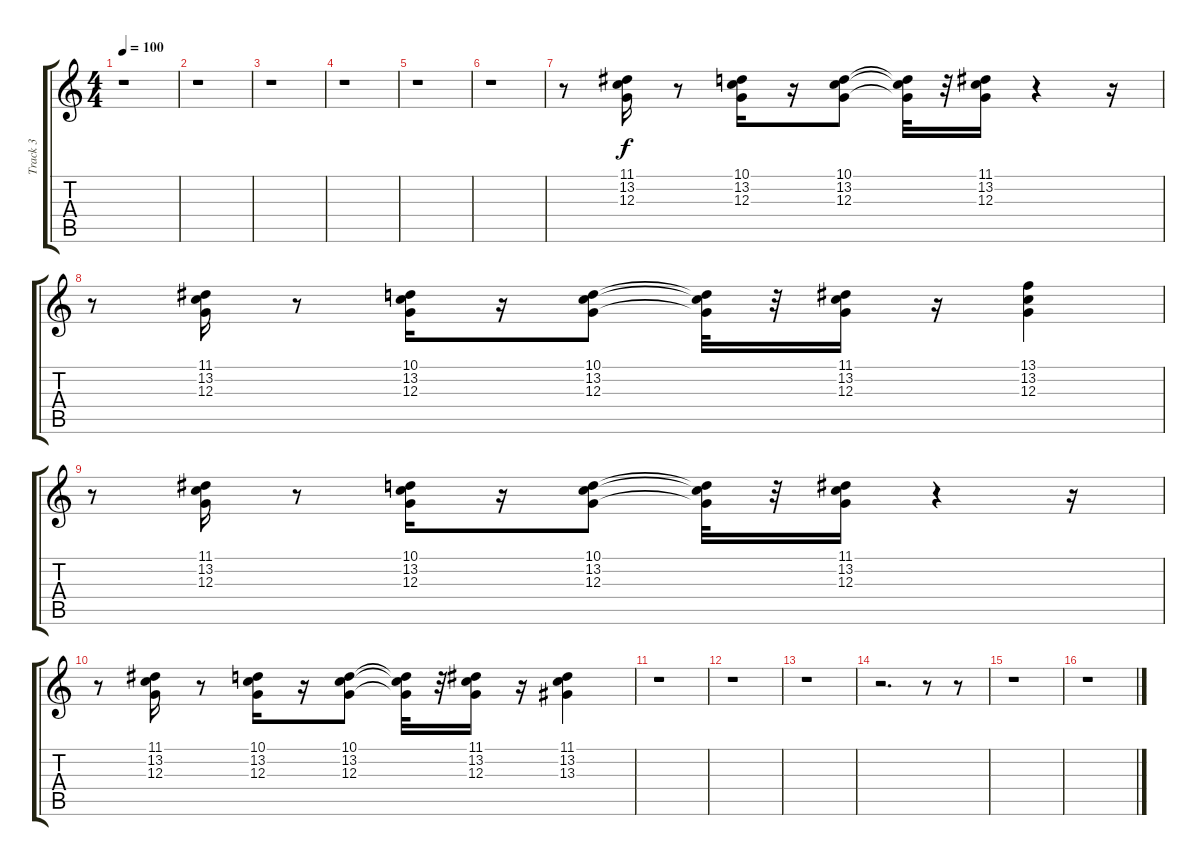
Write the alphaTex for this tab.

\track ("Track 3" "Track 3") {instrument pizzicatostrings}
\staff {score tabs}
\tuning (E4 B3 G3 D3 A2 E2) {hide}
\ts (4 4)
\tempo 100
\clef g2
\ks c
r.1{dy ff} |
r.1 |
r.1 |
r.1 |
r.1 |
r.1 |
r.8{instrument brasssection} (11.1 13.2 12.3).16{dy f} r.8 (10.1 13.2 12.3).16 r.16 (10.1 13.2 12.3).8 (10.1{t} 13.2{t} 12.3{t}).32 r.32 (11.1 13.2 12.3).16 r.4 r.16 |
r.8 (11.1 13.2 12.3).16 r.8 (10.1 13.2 12.3).16 r.16 (10.1 13.2 12.3).8 (10.1{t} 13.2{t} 12.3{t}).32 r.32 (11.1 13.2 12.3).16 r.16 (13.1 13.2 12.3).4 |
r.8 (11.1 13.2 12.3).16 r.8 (10.1 13.2 12.3).16 r.16 (10.1 13.2 12.3).8 (10.1{t} 13.2{t} 12.3{t}).32 r.32 (11.1 13.2 12.3).16 r.4 r.16 |
r.8 (11.1 13.2 12.3).16 r.8 (10.1 13.2 12.3).16 r.16 (10.1 13.2 12.3).8 (10.1{t} 13.2{t} 12.3{t}).32 r.32 (11.1 13.2 12.3).16 r.16 (11.1 13.2 13.3).4 |
r.1 |
r.1 |
r.1{instrument pad8sweep} |
r.2{d} r.8 r.8 |
r.1 |
r.1
